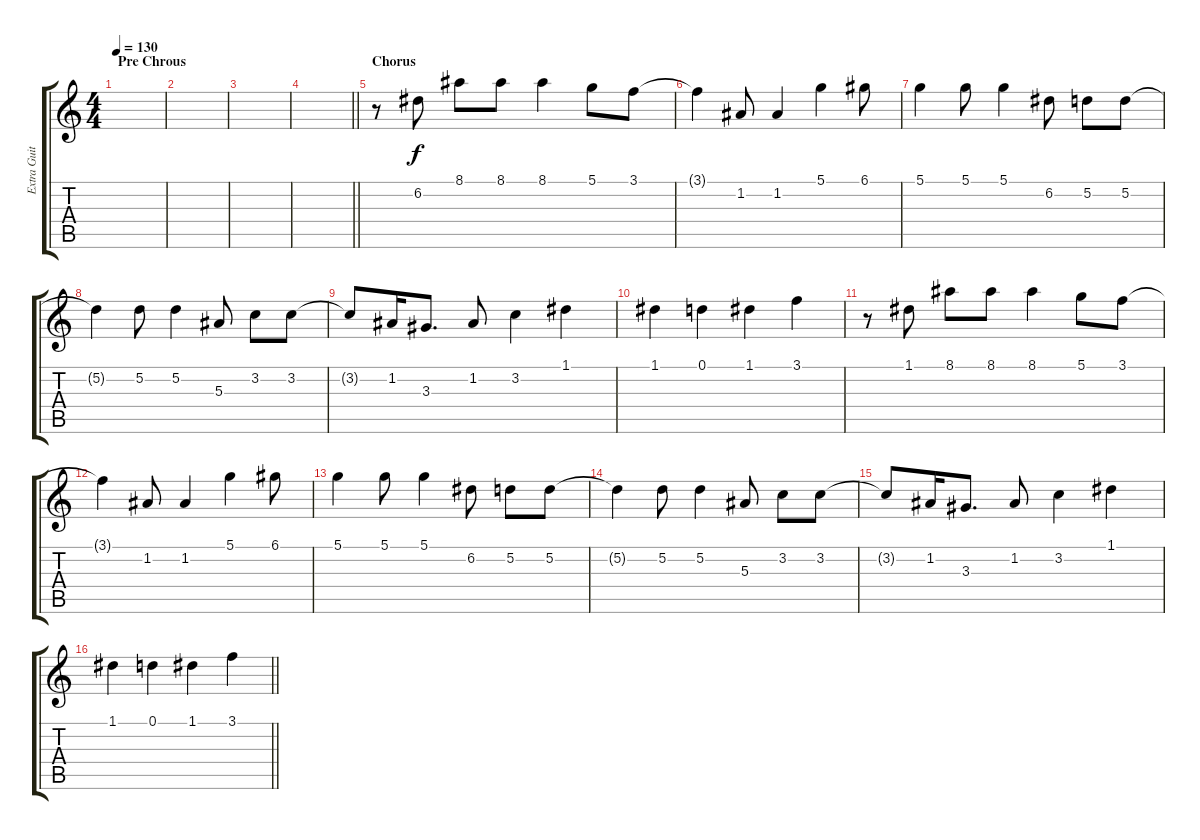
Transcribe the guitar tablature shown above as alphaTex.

\track ("Extra Guitar" "Extra Guit") {instrument overdrivenguitar}
\staff {score tabs}
\tuning (D4 A3 F3 C3 G2 C2) {hide}
\ts (4 4)
\section ("" "Pre Chrous")
\tempo 130
\clef g2
\ks c
|
|
|
\barLineRight lightlight
|
\section ("" "Chorus")
r.8 6.2.8 8.1.8 8.1.8 8.1.4 5.1.8 3.1.8 |
3.1{t}.4 1.2.8 1.2.4 5.1.4 6.1.8 |
5.1.4 5.1.8 5.1.4 6.2.8 5.2.8 5.2.8 |
5.2{t}.4 5.2.8 5.2.4 5.3.8 3.2.8 3.2.8 |
3.2{t}.8 1.2.16 3.3.8{d} 1.2.8 3.2.4 1.1.4 |
1.1.4 0.1.4 1.1.4 3.1.4 |
r.8 1.1.8 8.1.8 8.1.8 8.1.4 5.1.8 3.1.8 |
3.1{t}.4 1.2.8 1.2.4 5.1.4 6.1.8 |
5.1.4 5.1.8 5.1.4 6.2.8 5.2.8 5.2.8 |
5.2{t}.4 5.2.8 5.2.4 5.3.8 3.2.8 3.2.8 |
3.2{t}.8 1.2.16 3.3.8{d} 1.2.8 3.2.4 1.1.4 |
\barLineRight lightlight
1.1.4 0.1.4 1.1.4 3.1.4
